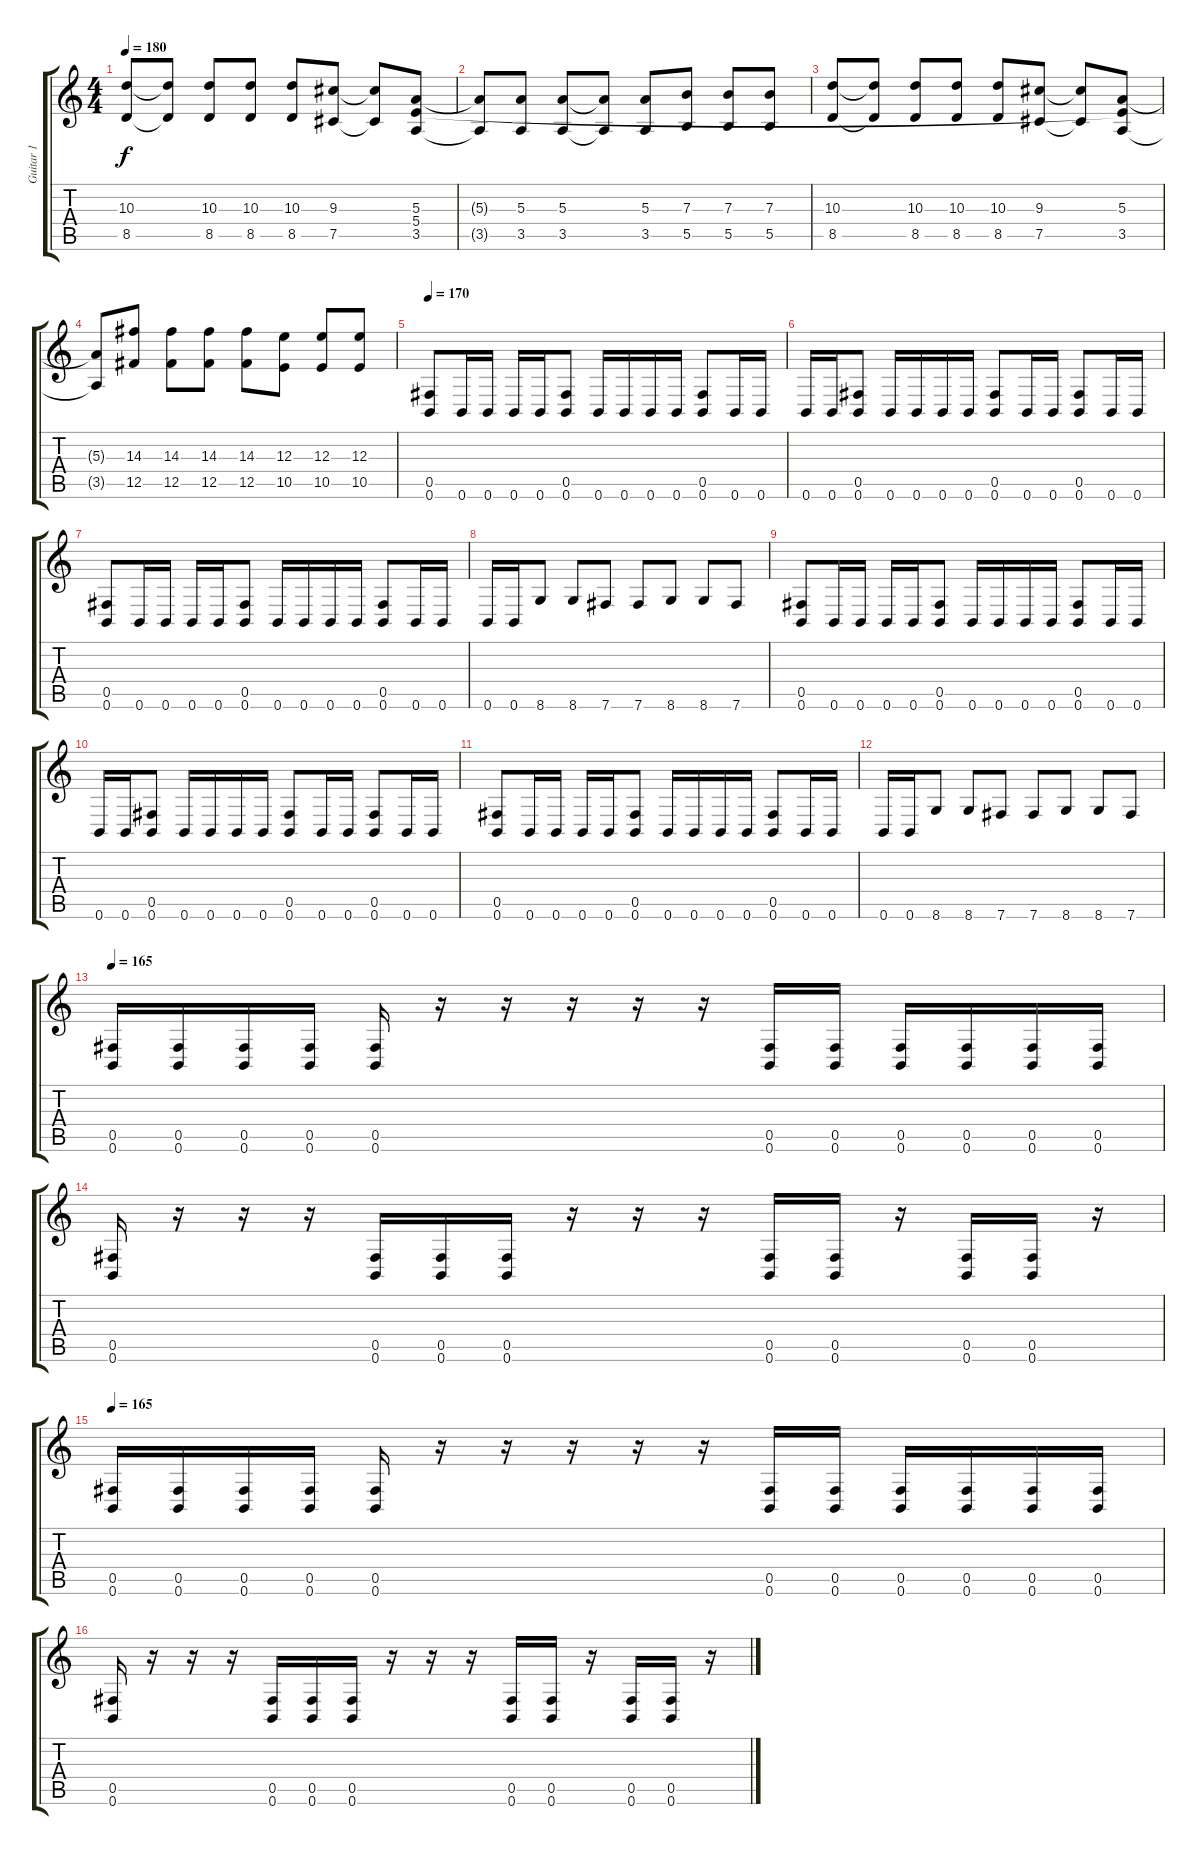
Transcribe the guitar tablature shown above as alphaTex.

\track ("Guitar 1" "Guitar 1") {instrument distortionguitar}
\staff {score tabs}
\tuning (Db4 Ab3 E3 B2 Gb2 B1) {hide}
\ts (4 4)
\tempo 180
\clef g2
\ks c
(10.3 8.5).8{dy f} (10.3{t} 8.5{t}).8 (10.3 8.5).8 (10.3 8.5).8 (10.3 8.5).8 (9.3 7.5).8 (9.3{t} 7.5{t}).8 (5.3 5.4{t} 3.5).8 |
(5.3{t} 3.5{t}).8 (5.3 3.5).8 (5.3 3.5).8 (5.3{t} 3.5{t}).8 (5.3 3.5).8 (7.3 5.5).8 (7.3 5.5).8 (7.3 5.5).8 |
(10.3 8.5).8 (10.3{t} 8.5{t}).8 (10.3 8.5).8 (10.3 8.5).8 (10.3 8.5).8 (9.3 7.5).8 (9.3{t} 7.5{t}).8 (5.3 5.4{t} 3.5).8 |
(5.3{t} 3.5{t}).8 (14.3 12.5).8 (14.3 12.5).8 (14.3 12.5).8 (14.3 12.5).8 (12.3 10.5).8 (12.3 10.5).8 (12.3 10.5).8 |
\tempo 170
(0.5 0.6).8 0.6.16 0.6.16 0.6.16 0.6.16 (0.5 0.6).8 0.6.16 0.6.16 0.6.16 0.6.16 (0.5 0.6).8 0.6.16 0.6.16 |
0.6.16 0.6.16 (0.5 0.6).8 0.6.16 0.6.16 0.6.16 0.6.16 (0.5 0.6).8 0.6.16 0.6.16 (0.5 0.6).8 0.6.16 0.6.16 |
(0.5 0.6).8 0.6.16 0.6.16 0.6.16 0.6.16 (0.5 0.6).8 0.6.16 0.6.16 0.6.16 0.6.16 (0.5 0.6).8 0.6.16 0.6.16 |
0.6.16 0.6.16 8.6.8 8.6.8 7.6.8 7.6.8 8.6.8 8.6.8 7.6.8 |
(0.5 0.6).8 0.6.16 0.6.16 0.6.16 0.6.16 (0.5 0.6).8 0.6.16 0.6.16 0.6.16 0.6.16 (0.5 0.6).8 0.6.16 0.6.16 |
0.6.16 0.6.16 (0.5 0.6).8 0.6.16 0.6.16 0.6.16 0.6.16 (0.5 0.6).8 0.6.16 0.6.16 (0.5 0.6).8 0.6.16 0.6.16 |
(0.5 0.6).8 0.6.16 0.6.16 0.6.16 0.6.16 (0.5 0.6).8 0.6.16 0.6.16 0.6.16 0.6.16 (0.5 0.6).8 0.6.16 0.6.16 |
0.6.16 0.6.16 8.6.8 8.6.8 7.6.8 7.6.8 8.6.8 8.6.8 7.6.8 |
\tempo 165
(0.5 0.6).16 (0.5 0.6).16 (0.5 0.6).16 (0.5 0.6).16 (0.5 0.6).16 r.16 r.16 r.16 r.16 r.16 (0.5 0.6).16 (0.5 0.6).16 (0.5 0.6).16 (0.5 0.6).16 (0.5 0.6).16 (0.5 0.6).16 |
(0.5 0.6).16 r.16 r.16 r.16 (0.5 0.6).16 (0.5 0.6).16 (0.5 0.6).16 r.16 r.16 r.16 (0.5 0.6).16 (0.5 0.6).16 r.16 (0.5 0.6).16 (0.5 0.6).16 r.16 |
\tempo 165
(0.5 0.6).16 (0.5 0.6).16 (0.5 0.6).16 (0.5 0.6).16 (0.5 0.6).16 r.16 r.16 r.16 r.16 r.16 (0.5 0.6).16 (0.5 0.6).16 (0.5 0.6).16 (0.5 0.6).16 (0.5 0.6).16 (0.5 0.6).16 |
(0.5 0.6).16 r.16 r.16 r.16 (0.5 0.6).16 (0.5 0.6).16 (0.5 0.6).16 r.16 r.16 r.16 (0.5 0.6).16 (0.5 0.6).16 r.16 (0.5 0.6).16 (0.5 0.6).16 r.16
